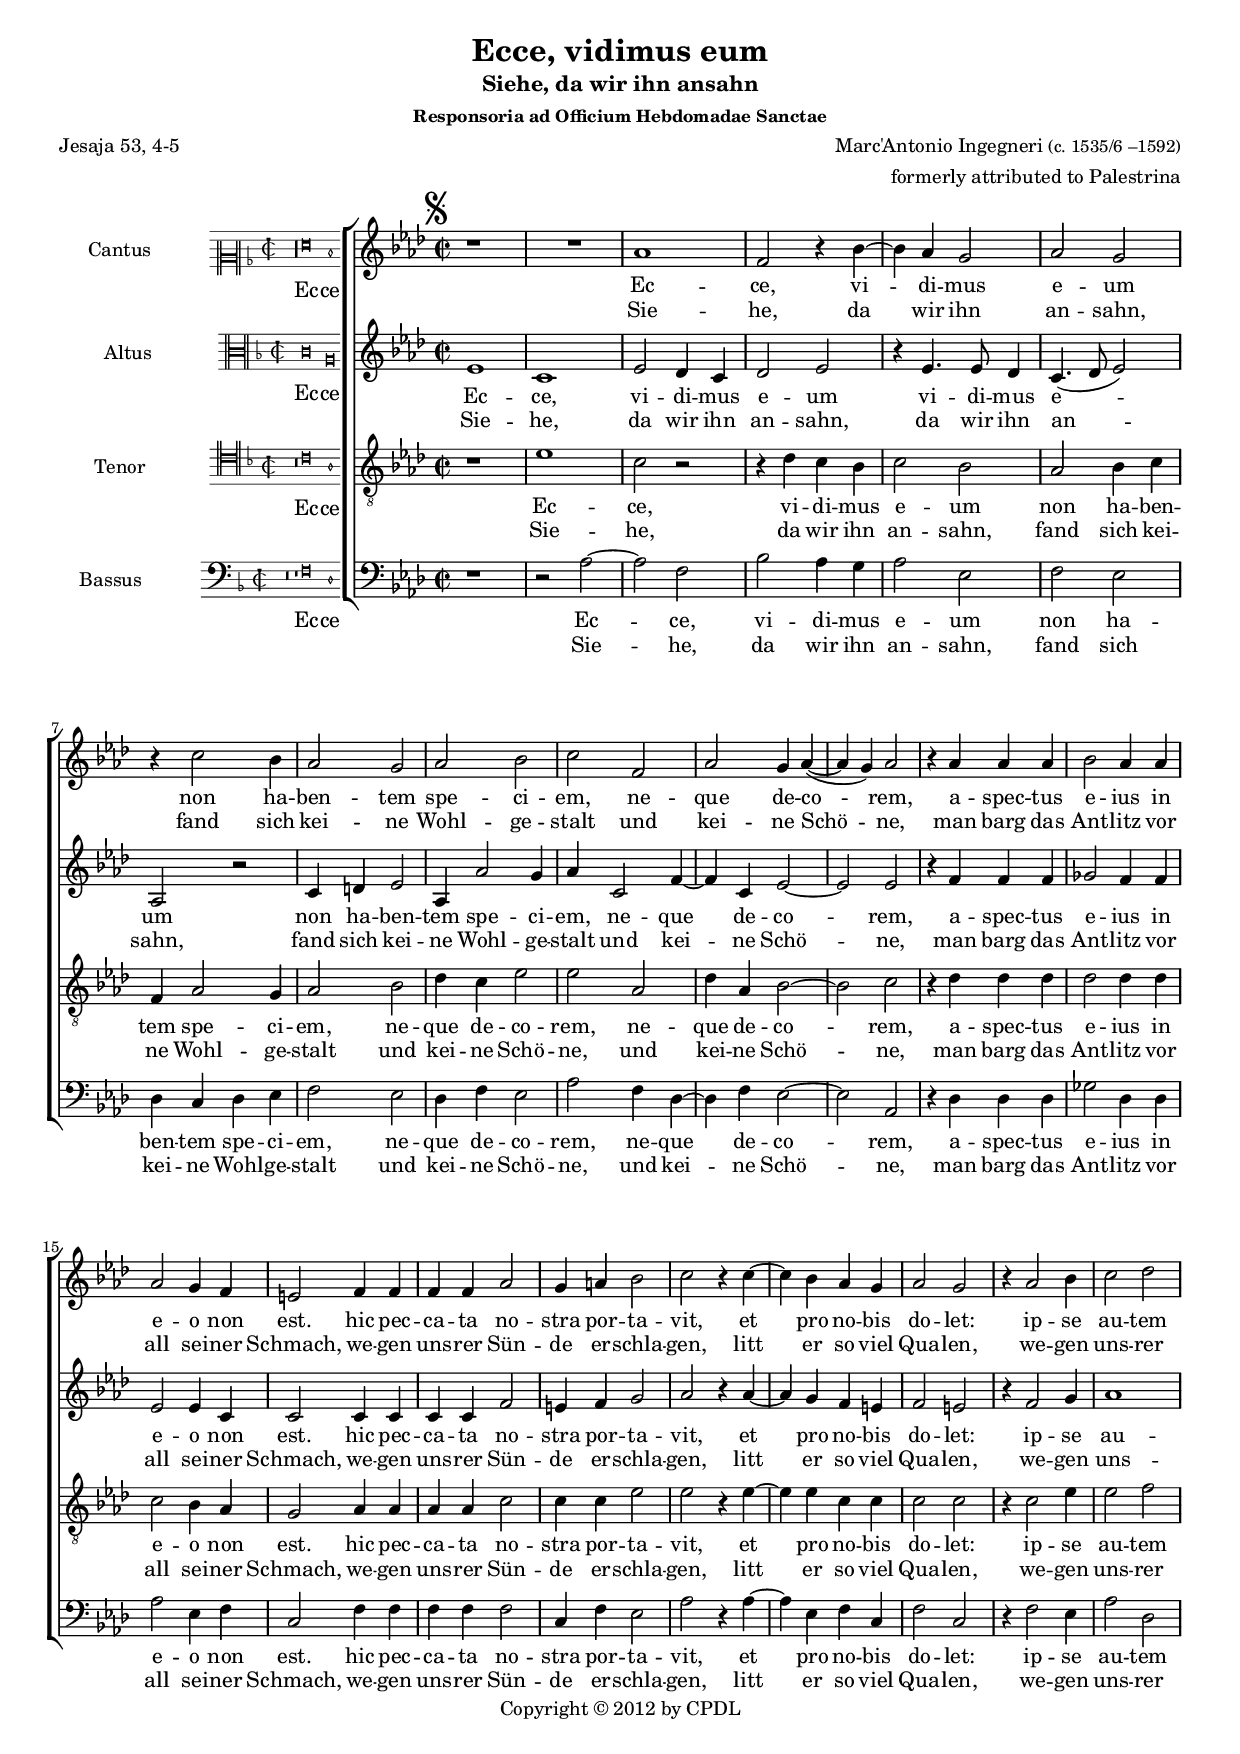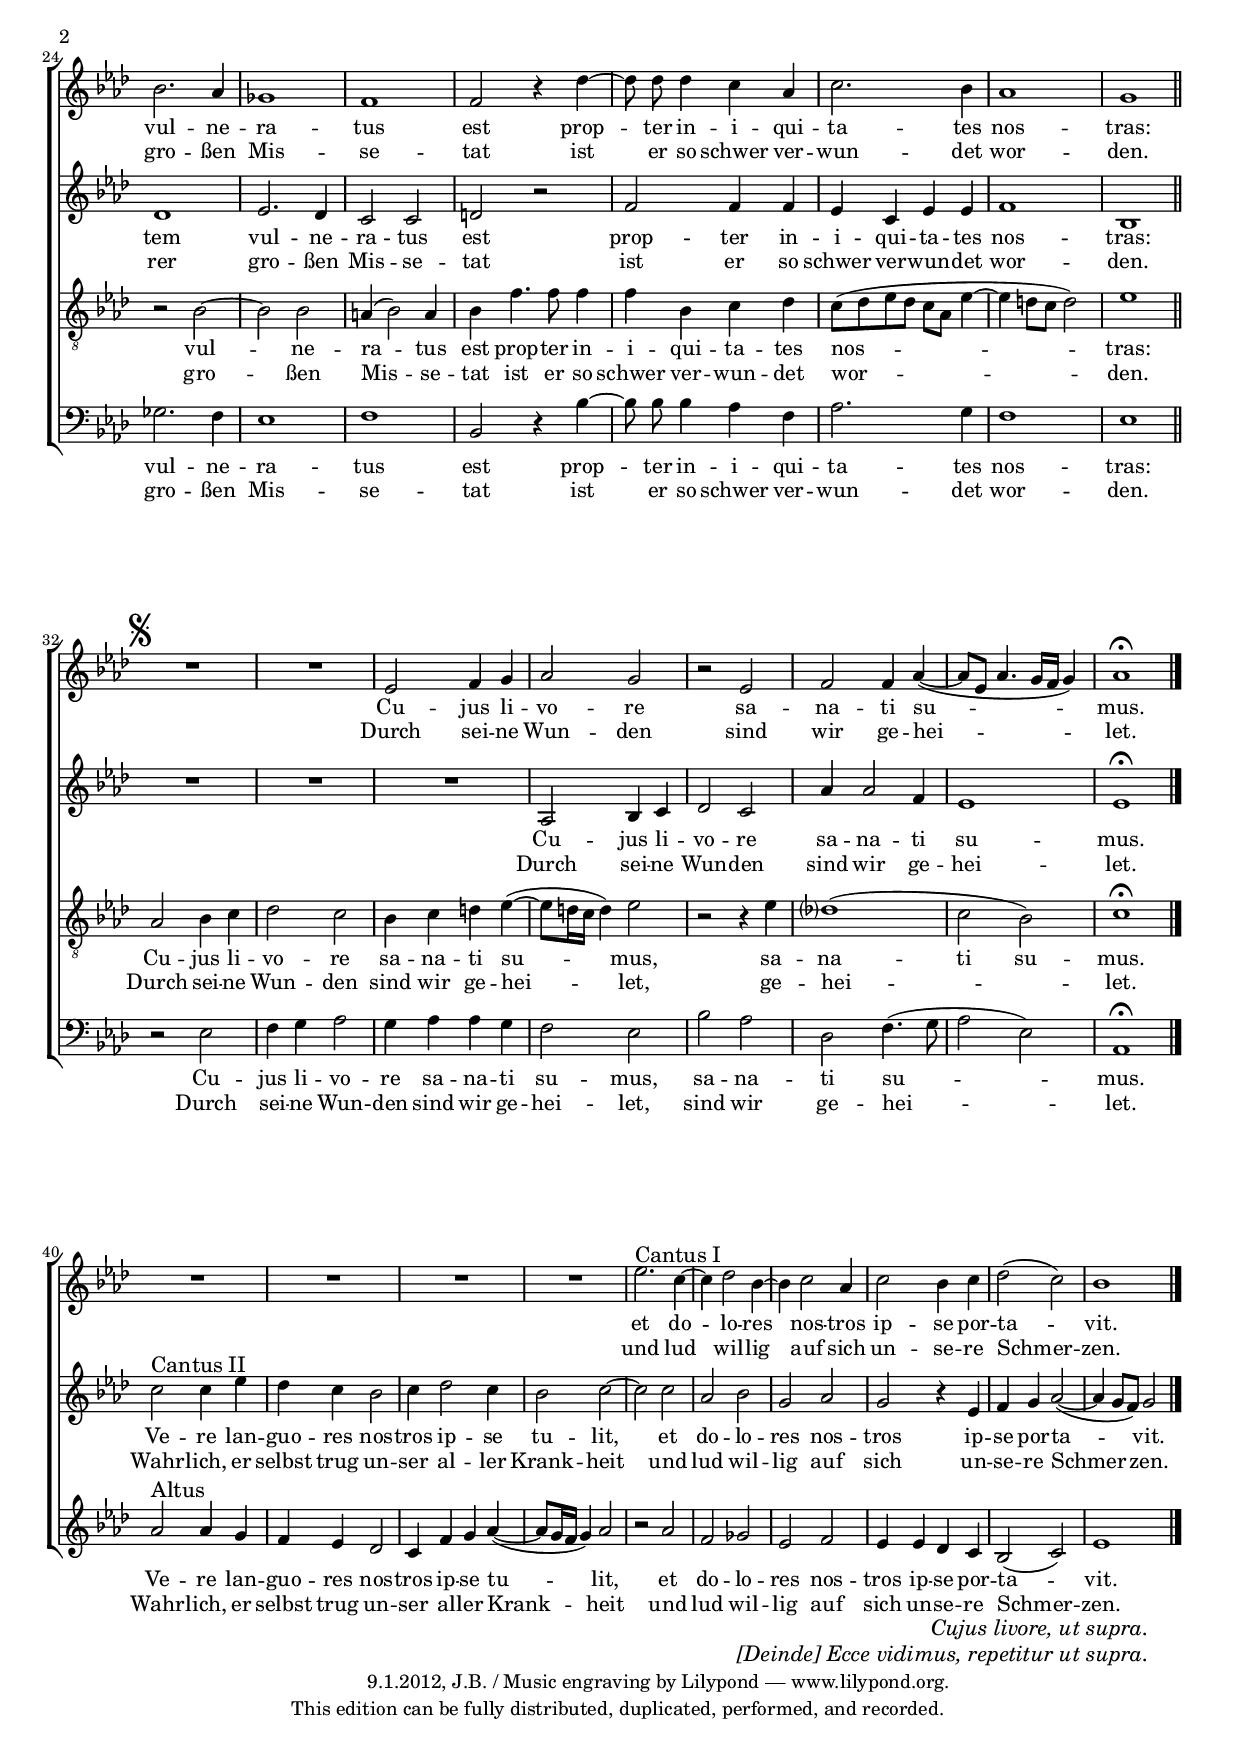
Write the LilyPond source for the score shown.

\version "2.14.2"


incipit =
#(define-music-function (parser location incipit-music) (ly:music?)
   #{
     \once \override Staff.InstrumentName #'self-alignment-X = #RIGHT
     \once \override Staff.InstrumentName #'self-alignment-Y = #UP
     \once \override Staff.InstrumentName #'Y-offset =
     #(lambda (grob)
        (+ 4 (system-start-text::calc-y-offset grob)))
     \once \override Staff.InstrumentName #'padding = #0.3
     \once \override Staff.InstrumentName #'stencil =
     #(lambda (grob)
        (let* ((instrument-name (ly:grob-property grob 'long-text))
               (layout (ly:output-def-clone (ly:grob-layout grob)))
               (music (make-sequential-music
                       (list (context-spec-music
                              (make-sequential-music
                               (list (make-property-set
                                      'instrumentName instrument-name)
                                 (make-grob-property-set
                                  'VerticalAxisGroup
                                  'Y-extent '(-4 . 4))))
                              'MensuralStaff)
                         $incipit-music)))
               (score (ly:make-score music))
               (mm (ly:output-def-lookup layout 'mm))
               (indent (ly:output-def-lookup layout 'indent))
               (width (ly:output-def-lookup layout 'incipit-width))
               (incipit-width (if (number? width)
                                  (* width mm)
                                  (* indent 0.5))))
          
          (ly:output-def-set-variable! layout 'indent (- indent
                                                        incipit-width))
          (ly:output-def-set-variable! layout 'line-width indent)
          (ly:output-def-set-variable! layout 'ragged-right #f)
          (ly:output-def-set-variable! layout 'ragged-last #f)
          (ly:output-def-set-variable! layout 'system-count 1)
          (ly:score-add-output-def! score layout)
          (ly:grob-set-property! grob 'long-text
            (markup #:score score))
          (system-start-text::print grob)))
   #})

%%%%%%%%%%%%%%%%%%%%%%%%%



#(set-global-staff-size 16.8)

\header {
  title = "Ecce, vidimus eum"
  subtitle = "Siehe, da wir ihn ansahn"
  subsubtitle = "Responsoria ad Officium Hebdomadae Sanctae"
  poet = "Jesaja 53, 4-5"
  composer = \markup {\column \right-align {
    \line {"Marc'Antonio Ingegneri" \small "(c. 1535/6 –1592)"}
    \line {"formerly attributed to Palestrina" }}
  }
  
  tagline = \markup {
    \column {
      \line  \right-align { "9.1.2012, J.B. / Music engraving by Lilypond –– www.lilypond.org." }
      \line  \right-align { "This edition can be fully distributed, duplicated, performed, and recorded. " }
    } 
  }
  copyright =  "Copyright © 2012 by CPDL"
}


dTextA = \lyricmode { Sie -- he, } 
dTextB = \lyricmode { da wir ihn an -- sahn, } 
dTextC = \lyricmode { fand sich kei -- ne Wohl -- ge -- stalt } 
dTextD = \lyricmode { und kei -- ne Schö -- ne, }
dTextE = \lyricmode { man barg das Ant -- litz vor 
                      all sei -- ner Schmach, we -- gen 
                      uns -- rer Sün -- de er -- schla -- gen, 
                      litt er so viel Qua -- len, 
                      we -- gen uns -- rer gro -- ßen 
                      Mis -- se -- tat ist er so schwer
                      ver -- wun -- det wor -- den. 
                      Durch sei -- ne Wun -- den } 
dTextFa = \lyricmode { sind wir ge -- hei -- let, } 
dTextF = \lyricmode { sind wir ge -- hei -- let. } 
dTextG = \lyricmode { Wahr -- lich, er 
                      selbst trug un -- ser al -- ler Krank -- heit } 
dTextH = \lyricmode { und lud wil -- lig auf 
                      sich un -- se -- re Schmer -- zen. }


lTextA = \lyricmode { Ec -- ce, } 
lTextB = \lyricmode { vi -- di -- mus e -- um } 
lTextC = \lyricmode { non ha -- ben -- tem spe -- ci -- em, } 
lTextD = \lyricmode { ne -- que de -- co -- rem, }
lTextE = \lyricmode { a -- spec -- tus e -- ius in 
                      e -- o non est. hic pec -- ca -- ta 
                      no -- stra por -- ta -- vit, et pro no -- bis 
                      do -- let: ip -- se 
                      au -- tem vul -- ne -- ra -- tus 
                      est prop -- ter in -- i -- qui -- 
                      ta -- tes nos -- tras: 
                      Cu -- jus li -- vo -- re } 
lTextFa = \lyricmode { sa -- na -- ti su -- mus, } 
lTextF = \lyricmode { sa -- na -- ti su -- mus. } 
lTextG = \lyricmode { Ve -- re lan -- guo -- res nos -- tros ip -- se tu -- lit, } 
lTextH = \lyricmode { et do -- lo -- res nos -- tros ip -- se por -- ta -- vit. }

global = {
  %  \set Score.skipBars = ##t
  \key as \major
  \time 2/2
  
  % the actual music
  \skip 1*49
  
  % let finis bar go through all staves
  \override Staff.BarLine #'transparent = ##f
  
  % finis bar
  \bar "|."
}

Soprano = \relative c' {
  %\override Score.SystemStartBracket #'transparent = ##t
  % \once \override Score.SystemStartBracket #'color = #green
  %  \override Score.SystemStartBar #'transparent = ##t
  %  \revert Score.SystemStartBracket #'transparent 
  
  \clef G
  
  r1 | R1 |   % 3
  as'1 | f2 r4 bes2    % 5
  as4 g2 | as g |   % 7
  r4 c2 bes4 | as2 g |   % 9
  as bes | c f, |   % 11
  as g4 as2(  g4)  as2 |  % 13
  r4 as as as |  
  bes2 as4 as | \break    % 15
  as2 g4 f | 
  e!2 f4 f |   % 17
  f f as2 | g4 a! bes2 |   % 19
  c r4 c2   bes4 as g |   % 21
  as2 g | r4 as2 bes4 |   % 23
  c2 des | bes2. as4 |   % 25
  ges!1 | f |   % 27
  f2 r4 \autoBeamOff des'4. des8 \autoBeamOn des4 c as |   % 29
  c2. bes4 | as1 |   % 31
  g | \bar "||"
  R1 |   % 33
  R1 | es2 f4 g |   % 35
  as2 g | r es |   % 37
  f f4 as4.  (  es8  as4. g16  f  g4 ) |   % 39
  as1\fermata 
  \once \override Staff.BarLine #'transparent = ##f
  R1 |   % 41
  R1 | R1 |   % 43
  R1 | es'2. ^\markup{\large {Cantus I} } c2   % 45
  des2 bes2  c2 as4 |   % 47
  c2 bes4 c | des2  ( c ) |   % 49
  bes1 
  \override Staff.BarLine #'transparent = ##f
  \bar "|."
}

Alto = \relative c' {
  \clef G
  
  es1 | c |   % 3
  es2 des4 c | des2 es |   % 5
  r4 es4. es8 des4 | c4.  ( des8 es2 ) |   % 7
  as, r | c4 d! es2 |   % 9
  as,4 as'2 g4 | as c,2 f2   % 11
  c4 es1 es2 |   % 13
  r4 f f f | ges!2 f4 f |   % 15
  es2 es4 c | c2 c4 c |   % 17
  c c f2 | e!4 f g2 |   % 19
  as r4 as2  g4 f e! |   % 21
  f2 e! | r4 f2 g4 |   % 23
  as1 | des, |   % 25
  es2. des4 | c2 c |   % 27
  d! r | f f4 f |   % 29
  es c es es | f1 |   % 31
  bes, | R1 |   % 33
  R1 | R1 |   % 35
  as2 bes4 c | des2 c |   % 37
  as'4 as2 f4 | es1 |   % 39
  es\fermata 
  \once \override Staff.BarLine #'transparent = ##f
  \bar "|."
  c'2 ^\markup{\large {Cantus II} } c4 es |   % 41
  des c bes2 | c4 des2 c4 |   % 43
  bes2  c1 c2 |   % 45
  as bes | g as |   % 47
  g r4 es | f g as2.  (    % 49
  g8 [ f ) ] g2 
  \override Staff.BarLine #'transparent = ##f
  \bar "|."
}

Tenore = \relative c {
  \clef "G_8"
  \mark \markup { \musicglyph #"scripts.segno" }
  r1 | es'1 |   % 3
  c2 r | r4 des c bes |   % 5
  c2 bes | as bes4 c |   % 7
  f, as2 g4 | as2 bes |   % 9
  des4 c es2 | es as, |   % 11
  des4 as bes1 c2 |   % 13
  r4 des des des | des2 des4 des |   % 15
  c2 bes4 as | g2 as4 as |   % 17
  as as c2 | c4 c es2 |   % 19
  es r4 es2   es4 c c |   % 21
  c2 c | r4 c2 es4 |   % 23
  es2 f | r bes,1   % 25
  bes2 | a!4  ( bes2 ) a4 |   % 27
  bes f'4. f8 f4 | f bes, c des |   % 29
  c8  (  des es des c as  es'2  d!8 [ c ] d2 ) |   % 31
  es1 |\break
  \mark \markup { \musicglyph #"scripts.segno" }
  as,2 bes4 c |   % 33
  des2 c | bes4 c d! es4. (     % 35
  d!16 c  d4 ) es2 | r2 r4 es4 |   % 37
  des?1  ( | c2 bes ) |   % 39
  c1\fermata 
  \set Staff.explicitClefVisibility = #end-of-line-invisible
  \once \override Staff.BarLine #'transparent = ##f
  \bar "|."
  \break
  \clef G
  \relative  {
    as'2 ^\markup{\large {Altus} } as4 g |   % 41
    f es des2 | c4 f g as4.  (    % 43
    g16 f  g4 ) as2 | r as |   % 45
    f ges! | es f |   % 47
    es4 es des c | bes2  ( c ) |   % 49
    es1
    
    
  }
  \override Staff.BarLine #'transparent = ##f
  \bar "|."
}

Basso = \relative c {
  \clef bass
  \set Staff.forceClef = ##t
  
  r1 | r2 as'1    % 3
  f2 | bes as4 g |   % 5
  as2 es | f es |   % 7
  des4 c des es | f2 es |   % 9
  des4 f es2 | as f4 des2   % 11
  f4 es1 as,2 |   % 13
  r4 des des des | ges!2 des4 des |   % 15
  as'2 es4 f | c2 f4 f |   % 17
  f f f2 | c4 f es2 |   % 19
  as r4 as2   es4 f c |   % 21
  f2 c | r4 f2 es4 |   % 23
  as2 des, | ges!2. f4 |   % 25
  es1 | f |   % 27
  bes,2 r4 \autoBeamOff bes'4. bes8 \autoBeamOn bes4 as f |   % 29
  as2. g4 | f1 |   % 31
  es | r2 es |   % 33
  f4 g as2 | g4 as as g |   % 35
  f2 es | bes' as |   % 37
  des, f4.  ( g8 | as2 es ) |   % 39
  as,1\fermata 
  
}

incipitglobal = {      
  \key f \major
  \time 2/2
}

discantusIncipit = <<
  \new MensuralVoice = "discantusIncipit" <<
    \repeat unfold 7 { s1 \noBreak }
    {
      \incipitglobal
      \clef "neomensural-c2"
      r\longa
      f'\breve d'1
    }
  >>
  \new Lyrics \lyricsto discantusIncipit { Ec -- ce  }
>>

altoIncipit = <<
  \new MensuralVoice = "altoIncipit" <<
    \repeat unfold 4 { s1 \noBreak }
    {
     \incipitglobal
      \clef "neomensural-c3"
      c'\breve a\breve
    }
  >>
  \new Lyrics \lyricsto altoIncipit { Ec -- ce }
>>
tenorIncipit = <<
  \new MensuralVoice = "tenorIncipit" <<
    \repeat unfold 5 { s1 \noBreak }
    {
     \incipitglobal
      \clef "neomensural-c4"
      r\breve c'\breve a1       
    }
  >>
  \new Lyrics \lyricsto tenorIncipit { Ec -- ce }
>>
bassoIncipit = <<
  \new MensuralVoice = "bassoIncipit" <<
    \repeat unfold 5 { s1 \noBreak }
    {
     \incipitglobal
      \clef "bass"
      r\breve r1 f\breve d1    
    }
  >>
  \new Lyrics \lyricsto bassoIncipit { Ec -- ce }
>>


\score {
  \new ChoirStaff <<
    %   \new StaffGroup <<
    \relative <<
      \new Voice = cSopranoA  \with { 
        \remove "Note_heads_engraver"
        \consists "Completion_heads_engraver"
      } 
      <<
        \global
        \set Staff.instrumentName = #"Cantus"
        \incipit \discantusIncipit
        \Soprano 
      >>
      \new Lyrics \lyricsto cSopranoA {
        \lTextA \lTextB \lTextC \lTextD \lTextE \lTextF   \lTextH }
      \new Lyrics \lyricsto cSopranoA {
        \dTextA \dTextB \dTextC \dTextD \dTextE \dTextF   \dTextH }
      
      \new Voice = cAltoA  \with { 
        \remove "Note_heads_engraver"
        \consists "Completion_heads_engraver"
      } 	<<
        \global
        \set Staff.instrumentName = #"Altus"
        \incipit \altoIncipit
        \Alto
      >>
      \new Lyrics \lyricsto cAltoA {
        \lTextA \lTextB \lTextB \lTextC \lTextD \lTextE \lTextF \lTextG \lTextH }
      \new Lyrics \lyricsto cAltoA {
        \dTextA \dTextB \dTextB \dTextC \dTextD \dTextE \dTextF \dTextG \dTextH }
      
      
      \new Voice =  cTenoreA  \with { 
        \remove "Note_heads_engraver"
        \consists "Completion_heads_engraver"
      } 	<<
        \global
        \set Staff.instrumentName = #"Tenor"
        \incipit \tenorIncipit
        \Tenore
      >>
      \new Lyrics \lyricsto cTenoreA {
        \lTextA \lTextB \lTextC \lTextD \lTextD \lTextE \lTextFa
        \set ignoreMelismata  = ##t 
        \lTextF
        \set ignoreMelismata  = ##f
        \lTextG \lTextH }
      \new Lyrics \lyricsto cTenoreA {
        \dTextA \dTextB \dTextC \dTextD \dTextD \dTextE \dTextFa
        ge -- hei -- let.
        \dTextG \dTextH 
      }
      \new Lyrics \lyricsto cTenoreA {
        \repeat unfold 98 { _ }
        \markup { 
          \right-column {
            \line {\italic "Cujus livore, ut supra."}
            \line {\italic "[Deinde] Ecce vidimus, repetitur ut supra."}
          }  
        }
      }
      \new Voice =  cBassoA  \with { 
        \remove "Note_heads_engraver"
        \consists "Completion_heads_engraver"
      } 	<<
        \global
        \set Staff.instrumentName = #"Bassus"
        \incipit \bassoIncipit
        \Basso
      >>
      \new Lyrics \lyricsto cBassoA { 
        \lTextA \lTextB \lTextC \lTextD \lTextD \lTextE \lTextFa \lTextF }
      \new Lyrics \lyricsto cBassoA {
        \dTextA \dTextB \dTextC \dTextD \dTextD \dTextE	\dTextFa \dTextF }
    >>   
    %     \set Score.skipBars = ##t
    %		\set Score.melismaBusyProperties = #'()
    >>
    \layout {
      \context { 
        \RemoveEmptyStaffContext 
        % To use the setting globally, uncomment the following line:
        % \override VerticalAxisGroup #'remove-first = ##t
      }
      
      \context {
        \Score
        %	    \override BarLine #'transparent = ##t
        %	    \override BarLine #'color = #red
        %	    \remove "System_start_delimiter_engraver"
      }
      \context {
        \Voice 
        % Noten an Taktgrenzen aufteilen
        
        %	    \override Slur #'transparent = ##t
      }
      indent = 5\cm
      incipit-width = 3\cm
    }
  }
  \paper {
    %    page-limit-inter-system-space = ##t
    %   page-limit-inter-system-space-factor = 1.6
    #(set-paper-size "a4")
    % bottom-margin  = 8\mm
    % between-system-padding = #0.1
    % between-system-space = #0.5
    % system-count = #6
    % ragged-bottom = ##f
    ragged-last-bottom=##f
  }
  